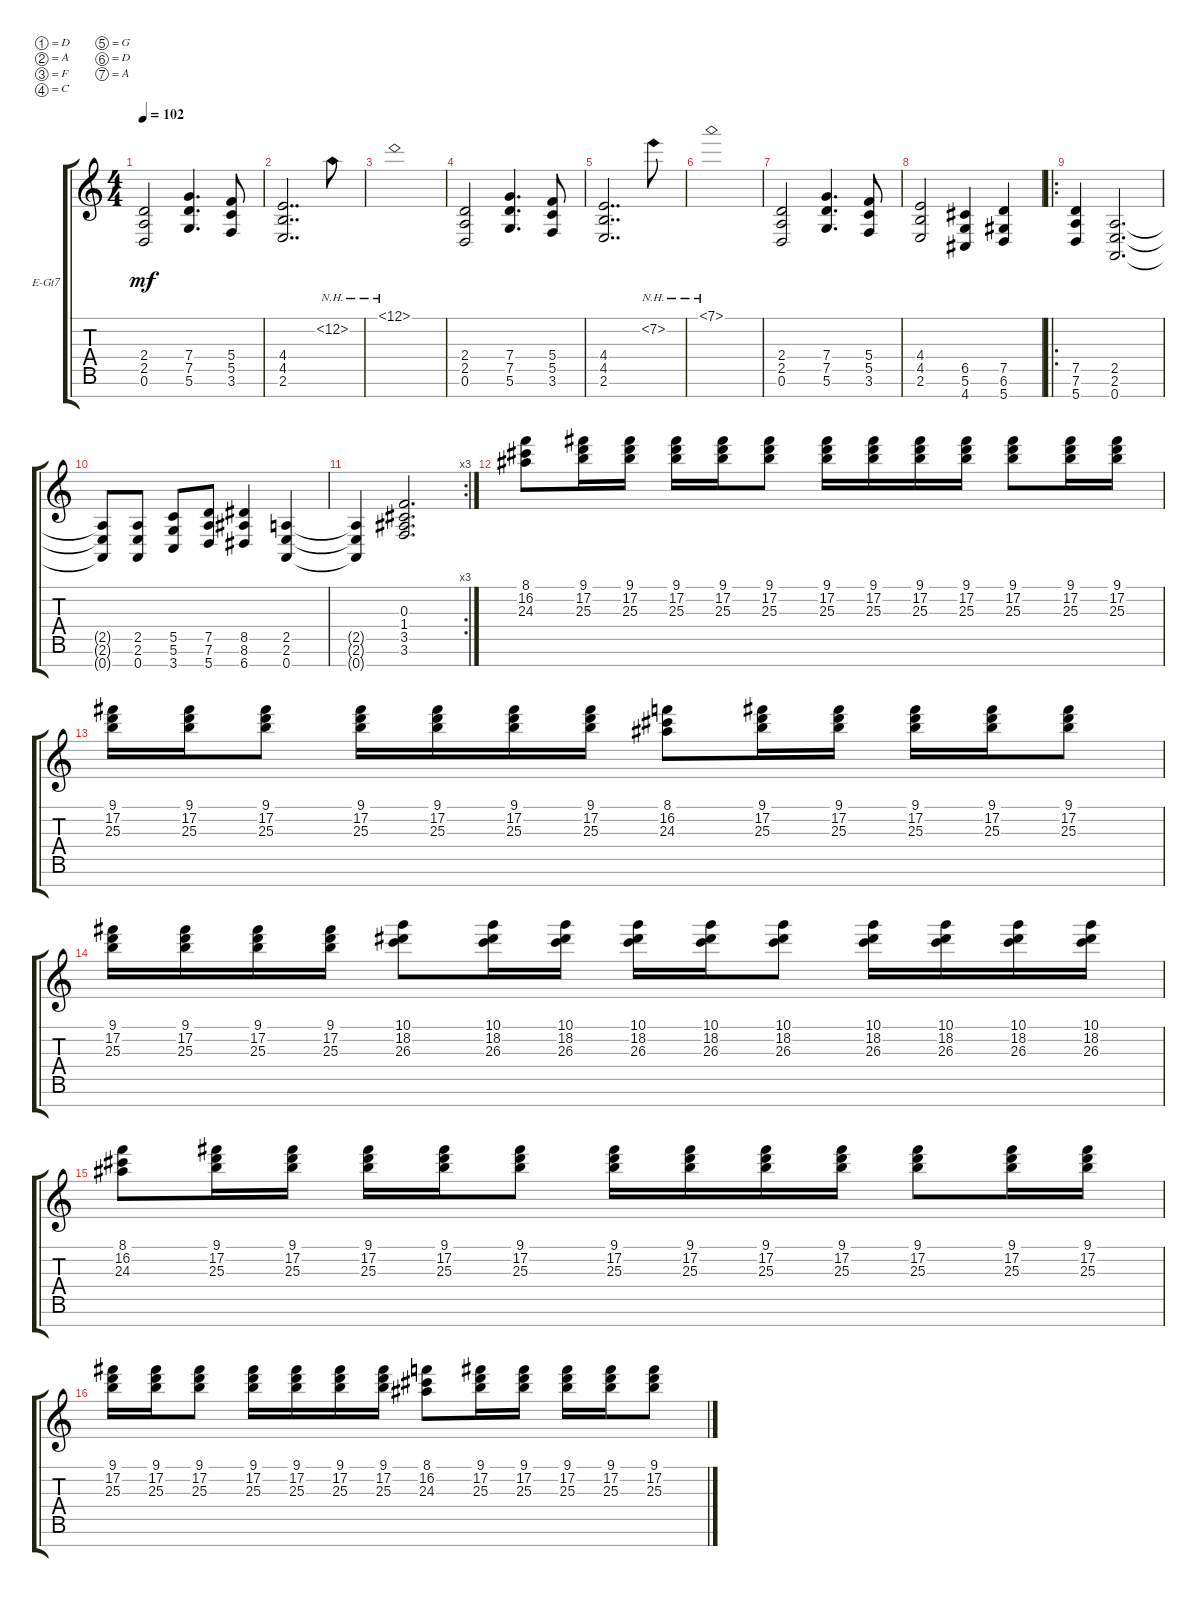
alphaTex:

\defaultSystemsLayout 4
\bracketExtendMode groupsimilarinstruments
\firstSystemTrackNameOrientation horizontal
\otherSystemsTrackNameOrientation horizontal
\track ("Morean" "E-Gt7") {instrument distortionguitar}
\staff {score tabs}
\tuning (D4 A3 F3 C3 G2 D2 A1)
\ts (4 4)
\tempo 102
\clef g2
\ks c
(0.6 2.5 2.4).2{dy mf instrument distortionguitar} (5.6 7.5 7.4).4{d} (3.6 5.5 5.4).8 |
(2.6 4.5 4.4).2{dd} 12.2{nh}.8 |
12.1{nh}.1 |
(0.6 2.5 2.4).2 (5.6 7.5 7.4).4{d} (3.6 5.5 5.4).8 |
(2.6 4.5 4.4).2{dd} 7.2{nh}.8 |
7.1{nh}.1 |
(0.6 2.5 2.4).2 (5.6 7.5 7.4).4{d} (3.6 5.5 5.4).8 |
(2.6 4.5 4.4).2 (6.5 4.7 5.6).4 (7.5 5.7 6.6).4 |
\ro
(5.7 7.6 7.5).4 (0.7 2.6 2.5).2{d} |
(2.5{t} 2.6{t} 0.7{t}).8 (0.7 2.6 2.5).8 (3.7 5.6 5.5).8 (5.7 7.6 7.5).8 (6.7 8.6 8.5).4 (0.7 2.6 2.5).4 |
\rc 3
(0.7{t} 2.6{t} 2.5{t}).4 (3.6 3.5 1.4 0.3).2{d} |
(8.1 16.2 24.3).8 (9.1 17.2 25.3).16 (9.1 17.2 25.3).16 (9.1 17.2 25.3).16 (9.1 17.2 25.3).16 (9.1 17.2 25.3).8 (9.1 17.2 25.3).16 (9.1 17.2 25.3).16 (9.1 17.2 25.3).16 (9.1 17.2 25.3).16 (9.1 17.2 25.3).8 (9.1 17.2 25.3).16 (9.1 17.2 25.3).16 |
(9.1 17.2 25.3).16 (9.1 17.2 25.3).16 (9.1 17.2 25.3).8 (9.1 17.2 25.3).16 (9.1 17.2 25.3).16 (9.1 17.2 25.3).16 (9.1 17.2 25.3).16 (8.1 16.2 24.3).8 (9.1 17.2 25.3).16 (9.1 17.2 25.3).16 (9.1 17.2 25.3).16 (9.1 17.2 25.3).16 (9.1 17.2 25.3).8 |
(9.1 17.2 25.3).16 (9.1 17.2 25.3).16 (9.1 17.2 25.3).16 (9.1 17.2 25.3).16 (10.1 18.2 26.3).8 (10.1 18.2 26.3).16 (10.1 18.2 26.3).16 (10.1 18.2 26.3).16 (10.1 18.2 26.3).16 (10.1 18.2 26.3).8 (10.1 18.2 26.3).16 (10.1 18.2 26.3).16 (10.1 18.2 26.3).16 (10.1 18.2 26.3).16 |
(8.1 16.2 24.3).8 (9.1 17.2 25.3).16 (9.1 17.2 25.3).16 (9.1 17.2 25.3).16 (9.1 17.2 25.3).16 (9.1 17.2 25.3).8 (9.1 17.2 25.3).16 (9.1 17.2 25.3).16 (9.1 17.2 25.3).16 (9.1 17.2 25.3).16 (9.1 17.2 25.3).8 (9.1 17.2 25.3).16 (9.1 17.2 25.3).16 |
(9.1 17.2 25.3).16 (9.1 17.2 25.3).16 (9.1 17.2 25.3).8 (9.1 17.2 25.3).16 (9.1 17.2 25.3).16 (9.1 17.2 25.3).16 (9.1 17.2 25.3).16 (8.1 16.2 24.3).8 (9.1 17.2 25.3).16 (9.1 17.2 25.3).16 (9.1 17.2 25.3).16 (9.1 17.2 25.3).16 (9.1 17.2 25.3).8
